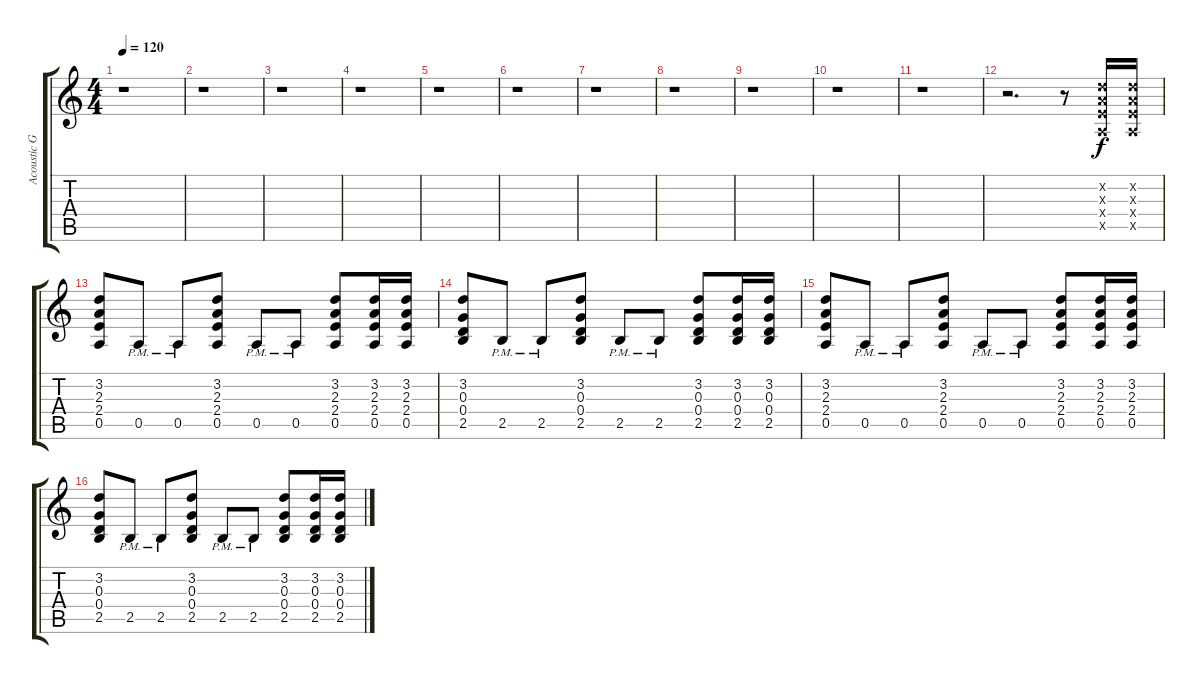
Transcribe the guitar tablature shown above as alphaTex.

\track ("Acoustic Guitar (R)" "Acoustic G") {instrument acousticguitarsteel}
\staff {score tabs}
\tuning (E4 B3 G3 D3 A2 E2) {hide}
\ts (4 4)
\tempo 120
\clef g2
\ks c
r.1{dy f} |
r.1 |
r.1 |
r.1 |
r.1 |
r.1 |
r.1 |
r.1 |
r.1 |
r.1 |
r.1 |
r.2{d} r.8 (3.2{x} 2.3{x} 2.4{x} 0.5{x}).16 (3.2{x} 2.3{x} 2.4{x} 0.5{x}).16 |
(3.2 2.3 2.4 0.5).8 0.5{pm}.8 0.5{pm}.8 (3.2 2.3 2.4 0.5).8 0.5{pm}.8 0.5{pm}.8 (3.2 2.3 2.4 0.5).8 (3.2 2.3 2.4 0.5).16 (3.2 2.3 2.4 0.5).16 |
(3.2 0.3 0.4 2.5).8 2.5{pm}.8 2.5{pm}.8 (3.2 0.3 0.4 2.5).8 2.5{pm}.8 2.5{pm}.8 (3.2 0.3 0.4 2.5).8 (3.2 0.3 0.4 2.5).16 (3.2 0.3 0.4 2.5).16 |
(3.2 2.3 2.4 0.5).8 0.5{pm}.8 0.5{pm}.8 (3.2 2.3 2.4 0.5).8 0.5{pm}.8 0.5{pm}.8 (3.2 2.3 2.4 0.5).8 (3.2 2.3 2.4 0.5).16 (3.2 2.3 2.4 0.5).16 |
(3.2 0.3 0.4 2.5).8 2.5{pm}.8 2.5{pm}.8 (3.2 0.3 0.4 2.5).8 2.5{pm}.8 2.5{pm}.8 (3.2 0.3 0.4 2.5).8 (3.2 0.3 0.4 2.5).16 (3.2 0.3 0.4 2.5).16
